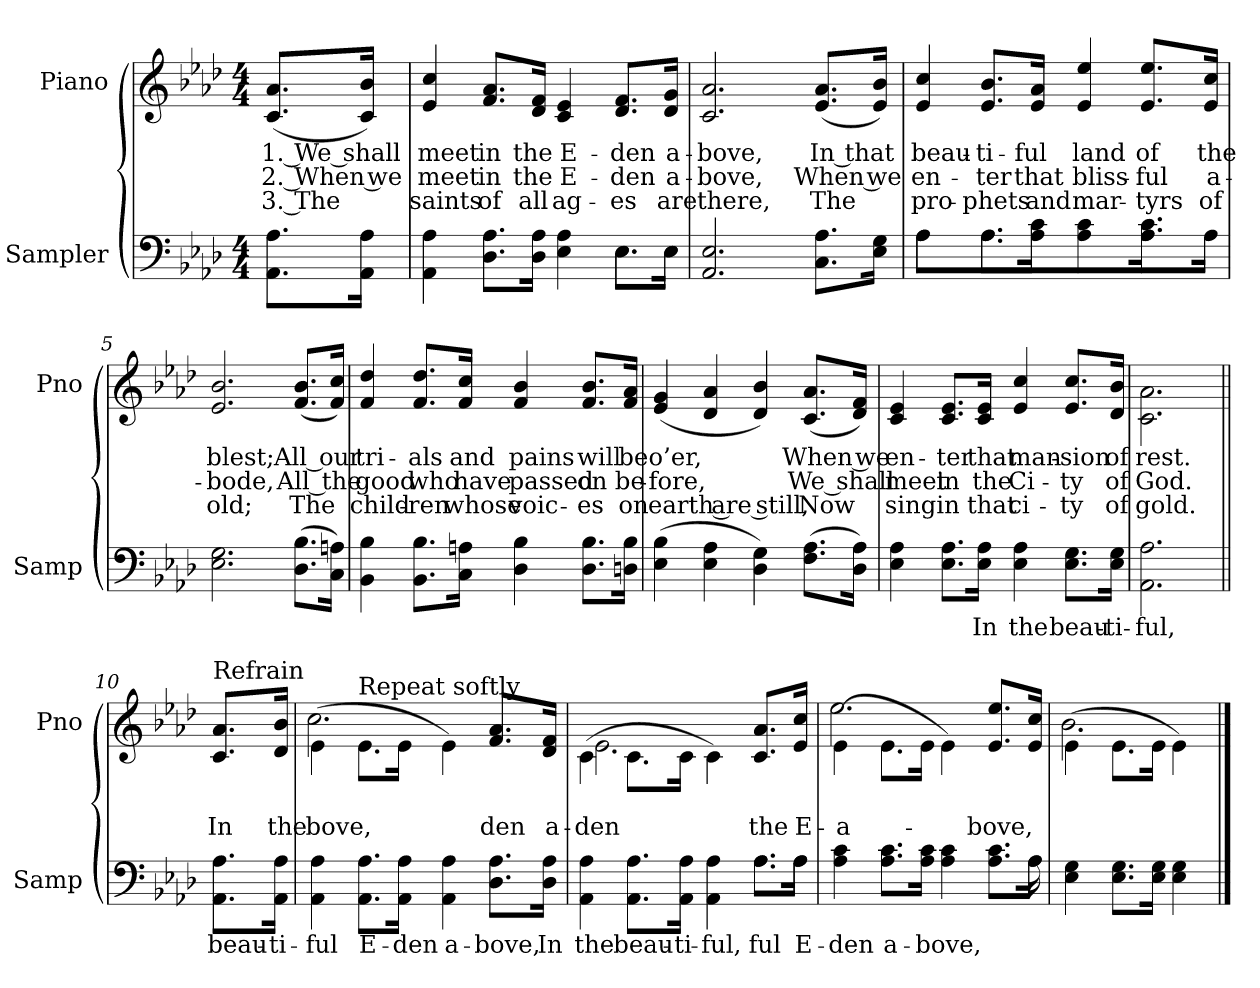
**kern	**text	**kern	**text	**text	**text
*part2	*part2	*part1	*part1	*part1	*part1
*staff2	*staff2	*staff1	*staff1	*staff1	*staff1
*I"Sampler	*	*I"Piano	*	*	*
*I'Samp	*	*I'Pno	*	*	*
*clefF4	*	*clefG2	*	*	*
*k[b-e-a-d-]	*	*k[b-e-a-d-]	*	*	*
*A-:	*	*A-:	*	*	*
*M4/4	*	*M4/4	*	*	*
=1	=1	=1	=1	=1	=1
8.AA-\ 8.A-\L	.	(8.c/ 8.a-/L	1. We shall	2. When we	3. The
16AA-\ 16A-\Jk	.	16c/ 16b-/Jk)	.	.	.
=2	=2	=2	=2	=2	=2
*^	*	*	*	*	*
4AA- 4A-	2.ryy	.	4e- 4cc	meet	meet	saints
8.D-\ 8.A-\L	.	.	8.f/ 8.a-/L	in	in	of
16D-\ 16A-\Jk	.	.	16d-/ 16f/Jk	the	the	all
4E- 4A-	.	.	4c 4e-	E-	E-	ag-
8.E-\L	8.E-\L	.	8.d-/ 8.f/L	-den	-den	-es
16E-\Jk	16E-\Jk	.	16d-/ 16g/Jk	a-	a-	are
*v	*v	*	*	*	*	*
=3	=3	=3	=3	=3	=3
2.AA- 2.E-	.	2.c 2.a-	-bove,	-bove,	there,
8.C\ 8.A-\L	.	(8.e-/ 8.a-/L	In that	When we	The
16E-\ 16G\Jk	.	16e-/ 16b-/Jk)	.	.	.
=4	=4	=4	=4	=4	=4
*^	*	*	*	*	*
4A-\	4A-	.	4e- 4cc	beau-	en-	pro-
8.A-\L	8.A-	.	8.e-/ 8.b-/L	-ti-	-ter	-phets
16A-\ 16c\Jk	16ryy	.	16e-/ 16a-/Jk	-ful	that	and
*v	*v	*	*	*	*	*
4A-\ 4c\	.	4e- 4ee-	land	bliss-	mar-
*^	*	*	*	*	*
8.A-\ 8.c\L	16A-Jk	.	8.e-/ 8.ee-/L	of	-ful	-tyrs
.	8.ryy	.	.	.	.	.
16A-\Jk	.	.	16e-/ 16cc/Jk	the	a-	of
*v	*v	*	*	*	*	*
=5	=5	=5	=5	=5	=5
2.E-\ 2.G\	.	2.e- 2.b-	blest;	-bode,	old;
(8.D-\ 8.B-\L	.	(8.f/ 8.b-/L	All our	All the	The
16C\ 16An\Jk)	.	16f/ 16cc/Jk)	.	.	.
=6	=6	=6	=6	=6	=6
4BB- 4B-	.	4f 4dd-	tri-	good	child-
8.BB-\ 8.B-\L	.	8.f/ 8.dd-/L	-als	who	-ren
16C\ 16An\Jk	.	16f/ 16cc/Jk	and	have	whose
4D- 4B-	.	4f 4b-	pains	passed	voic-
8.D-\ 8.B-\L	.	8.f/ 8.b-/L	will	on	-es
16Dn\ 16B-\Jk	.	16f/ 16a-/Jk	be	be-	on
=7	=7	=7	=7	=7	=7
(4E- 4B-	.	(4e- 4g	o’er,	-fore,	earth are still,
4E- 4A-	.	4d- 4a-	.	.	.
4D- 4G)	.	4d- 4b-)	.	.	.
(8.F\ 8.A-\L	.	(8.c/ 8.a-/L	When we	We shall	Now
16D-\ 16A-\Jk)	.	16d-/ 16f/Jk)	.	.	.
=8	=8	=8	=8	=8	=8
4E- 4A-	.	4c 4e-	en-	meet	sing
8.E-\ 8.A-\L	.	8.c/ 8.e-/L	-ter	in	in
16E-\ 16A-\Jk	In	16c/ 16e-/Jk	that	the	that
4E- 4A-	the	4e- 4cc	man-	Ci-	ci-
8.E-\ 8.G\L	beau-	8.e-/ 8.cc/L	-sion	-ty	-ty
16E-\ 16G\Jk	-ti-	16d-/ 16b-/Jk	of	of	of
=9	=9	=9	=9	=9	=9
2.AA- 2.A-	-ful,	2.c\ 2.a-\	rest.	God.	gold.
=10||	=10||	=10||	=10||	=10||	=10||
!	!	!LO:TX:t=Refrain	!	!	!
8.AA-\ 8.A-\L	beau-	8.c/ 8.a-/L	.	In	.
16AA-\ 16A-\Jk	-ti-	16d-/ 16b-/Jk	.	the	.
=11	=11	=11	=11	=11	=11
*	*	*^	*	*	*
4AA- 4A-	-ful	(4e-\	2.cc	.	-bove,	.
!	!	!LO:TX:t=Repeat softly	!	!	!	!
8.AA-\ 8.A-\L	E-	8.e-\L	.	.	.	.
16AA-\ 16A-\Jk	-den	16e-\Jk	.	.	.	.
4AA- 4A-	a-	4e-\)	.	.	.	.
8.D-\ 8.A-\L	-bove,	8.f/ 8.a-/L	4ryy	.	-den	.
16D-\ 16A-\Jk	In	16d-/ 16f/Jk	.	.	a-	.
=12	=12	=12	=12	=12	=12	=12
*^	*	*	*	*	*	*
4AA- 4A-	2.ryy	the	(4c\	2.e-	.	-den	.
8.AA-\ 8.A-\L	.	beau-	8.c\L	.	.	.	.
16AA-\ 16A-\Jk	.	-ti-	16c\Jk	.	.	.	.
4AA- 4A-	.	-ful,	4c\)	.	.	.	.
8.A-\L	8.A-\L	-ful	8.c/ 8.a-/L	4ryy	.	the	.
16A-\Jk	16A-\Jk	E-	16e-/ 16cc/Jk	.	.	E-	.
=13	=13	=13	=13	=13	=13	=13	=13
4A- 4c	2...ryy	-den	(4e-\	2.ee-	.	a-	.
8.A-\ 8.c\L	.	a-	8.e-\L	.	.	.	.
16A-\ 16c\Jk	.	-bove,	16e-\Jk	.	.	.	.
4A- 4c	.	.	4e-\)	.	.	.	.
8.A-\ 8.c\L	.	.	8.e-/ 8.ee-/L	4ryy	.	-bove,	.
16A-\Jk	16A-	.	16e-/ 16cc/Jk	.	.	.	.
*v	*v	*	*	*	*	*	*
=14	=14	=14	=14	=14	=14	=14
4E- 4G	.	(4e-\	2.b-	.	.	.
8.E-\ 8.G\L	.	8.e-\L	.	.	.	.
16E-\ 16G\Jk	.	16e-\Jk	.	.	.	.
4E- 4G	.	4e-\)	.	.	.	.
*	*	*v	*v	*	*	*
==	==	==	==	==	==
*-	*-	*-	*-	*-	*-
